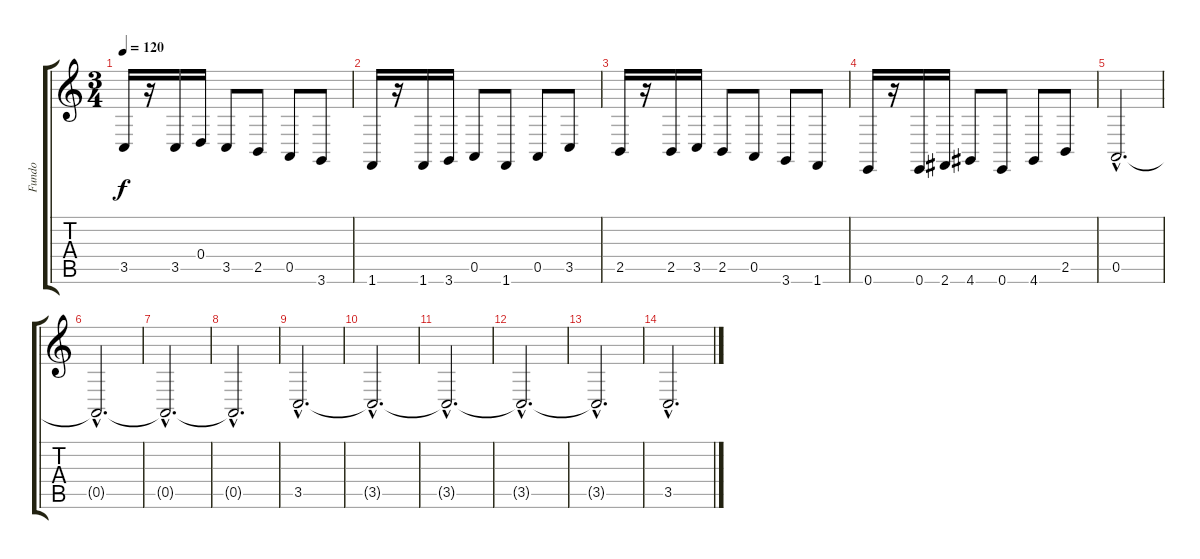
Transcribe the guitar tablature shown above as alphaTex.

\track ("Fundo" "Fundo") {instrument stringensemble1}
\staff {score tabs}
\tuning (E4 B3 G3 D3 A2 E2) {hide}
\ts (3 4)
\tempo 120
\clef g2
\ks c
3.5.16{dy f} r.16 3.5.16 0.4.16 3.5.8 2.5.8 0.5.8 3.6.8 |
1.6.16 r.16 1.6.16 3.6.16 0.5.8 1.6.8 0.5.8 3.5.8 |
2.5.16 r.16 2.5.16 3.5.16 2.5.8 0.5.8 3.6.8 1.6.8 |
0.6.16 r.16 0.6.16 2.6.16 4.6.8 0.6.8 4.6.8 2.5.8 |
0.5{hac}.2{d} |
0.5{hac t}.2{d} |
0.5{hac t}.2{d} |
0.5{hac t}.2{d} |
3.5{hac}.2{d} |
3.5{hac t}.2{d} |
3.5{hac t}.2{d} |
3.5{hac t}.2{d} |
3.5{hac t}.2{d} |
3.5{hac}.2{d}
